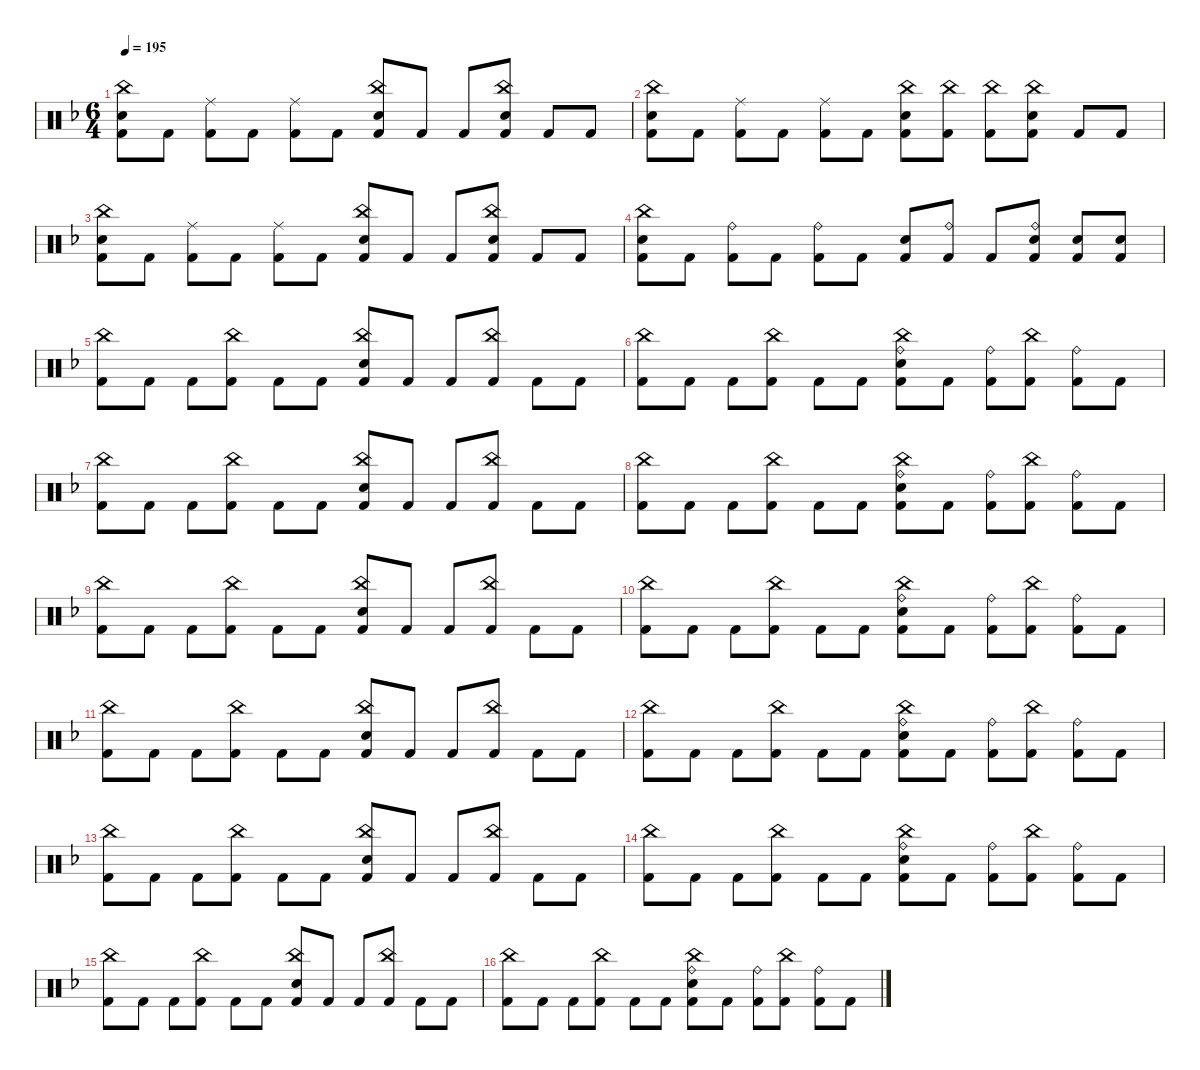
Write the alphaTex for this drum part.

\defaultSystemsLayout 4
\hideDynamics
\bracketExtendMode nobrackets
\singleTrackTrackNamePolicy hidden
\multiTrackTrackNamePolicy hidden
\firstSystemTrackNameMode fullname
\firstSystemTrackNameOrientation horizontal
\otherSystemsTrackNameOrientation horizontal
\track ("Drums" "drm.") {instrument percussion}
\staff {score}
\articulation defaults
\ts (6 4)
\tempo 195
\clef neutral
\ks dminor
("China (hit)"{acc forcenatural} "Snare (hit) 2"{acc forcenatural} "Kick (hit) 2"{acc forcenatural}).8{dy f beam Down} "Kick (hit) 2"{acc forcenatural}.8{beam Down} ("Ride (middle)"{acc forcenatural} "Kick (hit) 2"{acc forcenatural}).8{beam Down} "Kick (hit) 2"{acc forcenatural}.8{beam Down} ("Ride (middle)"{acc forcenatural} "Kick (hit) 2"{acc forcenatural}).8{beam Down} "Kick (hit) 2"{acc forcenatural}.8{beam Down} ("China (hit)"{acc forcenatural} "Snare (hit) 2"{acc forcenatural} "Kick (hit) 2"{acc forcenatural}).8{beam Up} "Kick (hit) 2"{acc forcenatural}.8{beam Up} "Kick (hit) 2"{acc forcenatural}.8{beam Up} ("China (hit)"{acc forcenatural} "Snare (hit) 2"{acc forcenatural} "Kick (hit) 2"{acc forcenatural}).8{beam Up} "Kick (hit) 2"{acc forcenatural}.8{beam Up} "Kick (hit) 2"{acc forcenatural}.8{beam Up} |
("China (hit)"{acc forcenatural} "Snare (hit) 2"{acc forcenatural} "Kick (hit) 2"{acc forcenatural}).8{beam Down} "Kick (hit) 2"{acc forcenatural}.8{beam Down} ("Ride (middle)"{acc forcenatural} "Kick (hit) 2"{acc forcenatural}).8{beam Down} "Kick (hit) 2"{acc forcenatural}.8{beam Down} ("Ride (middle)"{acc forcenatural} "Kick (hit) 2"{acc forcenatural}).8{beam Down} "Kick (hit) 2"{acc forcenatural}.8{beam Down} ("China (hit)"{acc forcenatural} "Snare (hit) 2"{acc forcenatural} "Kick (hit) 2"{acc forcenatural}).8{beam Down} ("China (hit)"{acc forcenatural} "Kick (hit) 2"{acc forcenatural}).8{beam Down} ("China (hit)"{acc forcenatural} "Kick (hit) 2"{acc forcenatural}).8{beam Down} ("China (hit)"{acc forcenatural} "Snare (hit) 2"{acc forcenatural} "Kick (hit) 2"{acc forcenatural}).8{beam Up} "Kick (hit) 2"{acc forcenatural}.8{beam Up} "Kick (hit) 2"{acc forcenatural}.8{beam Up} |
("China (hit)"{acc forcenatural} "Snare (hit) 2"{acc forcenatural} "Kick (hit) 2"{acc forcenatural}).8{beam Down} "Kick (hit) 2"{acc forcenatural}.8{beam Down} ("Ride (middle)"{acc forcenatural} "Kick (hit) 2"{acc forcenatural}).8{beam Down} "Kick (hit) 2"{acc forcenatural}.8{beam Down} ("Ride (middle)"{acc forcenatural} "Kick (hit) 2"{acc forcenatural}).8{beam Down} "Kick (hit) 2"{acc forcenatural}.8{beam Down} ("China (hit)"{acc forcenatural} "Snare (hit) 2"{acc forcenatural} "Kick (hit) 2"{acc forcenatural}).8{beam Up} "Kick (hit) 2"{acc forcenatural}.8{beam Up} "Kick (hit) 2"{acc forcenatural}.8{beam Up} ("China (hit)"{acc forcenatural} "Snare (hit) 2"{acc forcenatural} "Kick (hit) 2"{acc forcenatural}).8{beam Up} "Kick (hit) 2"{acc forcenatural}.8{beam Up} "Kick (hit) 2"{acc forcenatural}.8{beam Up} |
("China (hit)"{acc forcenatural} "Snare (hit) 2"{acc forcenatural} "Kick (hit) 2"{acc forcenatural}).8{beam Down} "Kick (hit) 2"{acc forcenatural}.8{beam Down} ("Ride (bell)"{acc forcenatural} "Kick (hit) 2"{acc forcenatural}).8{beam Down} "Kick (hit) 2"{acc forcenatural}.8{beam Down} ("Ride (bell)"{acc forcenatural} "Kick (hit) 2"{acc forcenatural}).8{beam Down} "Kick (hit) 2"{acc forcenatural}.8{beam Down} ("Snare (hit) 2"{acc forcenatural} "Kick (hit) 2"{acc forcenatural}).8{beam Up} ("Ride (bell)"{acc forcenatural} "Kick (hit) 2"{acc forcenatural}).8{beam Up} "Kick (hit) 2"{acc forcenatural}.8{beam Up} ("Ride (bell)"{acc forcenatural} "Snare (hit) 2"{acc forcenatural} "Kick (hit) 2"{acc forcenatural}).8{beam Up} ("Snare (hit) 2"{acc forcenatural} "Kick (hit) 2"{acc forcenatural}).8{beam Up} ("Snare (hit) 2"{acc forcenatural} "Kick (hit) 2"{acc forcenatural}).8{beam Up} |
("China (hit)"{acc forcenatural} "Kick (hit) 2"{acc forcenatural}).8{beam Down} "Kick (hit) 2"{acc forcenatural}.8{beam Down} "Kick (hit) 2"{acc forcenatural}.8{beam Down} ("China (hit)"{acc forcenatural} "Kick (hit) 2"{acc forcenatural}).8{beam Down} "Kick (hit) 2"{acc forcenatural}.8{beam Down} "Kick (hit) 2"{acc forcenatural}.8{beam Down} ("China (hit)"{acc forcenatural} "Snare (hit) 2"{acc forcenatural} "Kick (hit) 2"{acc forcenatural}).8{beam Up} "Kick (hit) 2"{acc forcenatural}.8{beam Up} "Kick (hit) 2"{acc forcenatural}.8{beam Up} ("China (hit)"{acc forcenatural} "Kick (hit) 2"{acc forcenatural}).8{beam Down} "Kick (hit) 2"{acc forcenatural}.8{beam Down} "Kick (hit) 2"{acc forcenatural}.8{beam Down} |
("China (hit)"{acc forcenatural} "Kick (hit) 2"{acc forcenatural}).8{beam Down} "Kick (hit) 2"{acc forcenatural}.8{beam Down} "Kick (hit) 2"{acc forcenatural}.8{beam Down} ("China (hit)"{acc forcenatural} "Kick (hit) 2"{acc forcenatural}).8{beam Down} "Kick (hit) 2"{acc forcenatural}.8{beam Down} "Kick (hit) 2"{acc forcenatural}.8{beam Down} ("China (hit)"{acc forcenatural} "Ride (bell)"{acc forcenatural} "Snare (hit) 2"{acc forcenatural} "Kick (hit) 2"{acc forcenatural}).8{beam Down} "Kick (hit) 2"{acc forcenatural}.8{beam Down} ("Ride (bell)"{acc forcenatural} "Kick (hit) 2"{acc forcenatural}).8{beam Down} ("China (hit)"{acc forcenatural} "Kick (hit) 2"{acc forcenatural}).8{beam Down} ("Ride (bell)"{acc forcenatural} "Kick (hit) 2"{acc forcenatural}).8{beam Down} "Kick (hit) 2"{acc forcenatural}.8{beam Down} |
("China (hit)"{acc forcenatural} "Kick (hit) 2"{acc forcenatural}).8{beam Down} "Kick (hit) 2"{acc forcenatural}.8{beam Down} "Kick (hit) 2"{acc forcenatural}.8{beam Down} ("China (hit)"{acc forcenatural} "Kick (hit) 2"{acc forcenatural}).8{beam Down} "Kick (hit) 2"{acc forcenatural}.8{beam Down} "Kick (hit) 2"{acc forcenatural}.8{beam Down} ("China (hit)"{acc forcenatural} "Snare (hit) 2"{acc forcenatural} "Kick (hit) 2"{acc forcenatural}).8{beam Up} "Kick (hit) 2"{acc forcenatural}.8{beam Up} "Kick (hit) 2"{acc forcenatural}.8{beam Up} ("China (hit)"{acc forcenatural} "Kick (hit) 2"{acc forcenatural}).8{beam Down} "Kick (hit) 2"{acc forcenatural}.8{beam Down} "Kick (hit) 2"{acc forcenatural}.8{beam Down} |
("China (hit)"{acc forcenatural} "Kick (hit) 2"{acc forcenatural}).8{beam Down} "Kick (hit) 2"{acc forcenatural}.8{beam Down} "Kick (hit) 2"{acc forcenatural}.8{beam Down} ("China (hit)"{acc forcenatural} "Kick (hit) 2"{acc forcenatural}).8{beam Down} "Kick (hit) 2"{acc forcenatural}.8{beam Down} "Kick (hit) 2"{acc forcenatural}.8{beam Down} ("China (hit)"{acc forcenatural} "Ride (bell)"{acc forcenatural} "Snare (hit) 2"{acc forcenatural} "Kick (hit) 2"{acc forcenatural}).8{beam Down} "Kick (hit) 2"{acc forcenatural}.8{beam Down} ("Ride (bell)"{acc forcenatural} "Kick (hit) 2"{acc forcenatural}).8{beam Down} ("China (hit)"{acc forcenatural} "Kick (hit) 2"{acc forcenatural}).8{beam Down} ("Ride (bell)"{acc forcenatural} "Kick (hit) 2"{acc forcenatural}).8{beam Down} "Kick (hit) 2"{acc forcenatural}.8{beam Down} |
("China (hit)"{acc forcenatural} "Kick (hit) 2"{acc forcenatural}).8{beam Down} "Kick (hit) 2"{acc forcenatural}.8{beam Down} "Kick (hit) 2"{acc forcenatural}.8{beam Down} ("China (hit)"{acc forcenatural} "Kick (hit) 2"{acc forcenatural}).8{beam Down} "Kick (hit) 2"{acc forcenatural}.8{beam Down} "Kick (hit) 2"{acc forcenatural}.8{beam Down} ("China (hit)"{acc forcenatural} "Snare (hit) 2"{acc forcenatural} "Kick (hit) 2"{acc forcenatural}).8{beam Up} "Kick (hit) 2"{acc forcenatural}.8{beam Up} "Kick (hit) 2"{acc forcenatural}.8{beam Up} ("China (hit)"{acc forcenatural} "Kick (hit) 2"{acc forcenatural}).8{beam Down} "Kick (hit) 2"{acc forcenatural}.8{beam Down} "Kick (hit) 2"{acc forcenatural}.8{beam Down} |
("China (hit)"{acc forcenatural} "Kick (hit) 2"{acc forcenatural}).8{beam Down} "Kick (hit) 2"{acc forcenatural}.8{beam Down} "Kick (hit) 2"{acc forcenatural}.8{beam Down} ("China (hit)"{acc forcenatural} "Kick (hit) 2"{acc forcenatural}).8{beam Down} "Kick (hit) 2"{acc forcenatural}.8{beam Down} "Kick (hit) 2"{acc forcenatural}.8{beam Down} ("China (hit)"{acc forcenatural} "Ride (bell)"{acc forcenatural} "Snare (hit) 2"{acc forcenatural} "Kick (hit) 2"{acc forcenatural}).8{beam Down} "Kick (hit) 2"{acc forcenatural}.8{beam Down} ("Ride (bell)"{acc forcenatural} "Kick (hit) 2"{acc forcenatural}).8{beam Down} ("China (hit)"{acc forcenatural} "Kick (hit) 2"{acc forcenatural}).8{beam Down} ("Ride (bell)"{acc forcenatural} "Kick (hit) 2"{acc forcenatural}).8{beam Down} "Kick (hit) 2"{acc forcenatural}.8{beam Down} |
("China (hit)"{acc forcenatural} "Kick (hit) 2"{acc forcenatural}).8{beam Down} "Kick (hit) 2"{acc forcenatural}.8{beam Down} "Kick (hit) 2"{acc forcenatural}.8{beam Down} ("China (hit)"{acc forcenatural} "Kick (hit) 2"{acc forcenatural}).8{beam Down} "Kick (hit) 2"{acc forcenatural}.8{beam Down} "Kick (hit) 2"{acc forcenatural}.8{beam Down} ("China (hit)"{acc forcenatural} "Snare (hit) 2"{acc forcenatural} "Kick (hit) 2"{acc forcenatural}).8{beam Up} "Kick (hit) 2"{acc forcenatural}.8{beam Up} "Kick (hit) 2"{acc forcenatural}.8{beam Up} ("China (hit)"{acc forcenatural} "Kick (hit) 2"{acc forcenatural}).8{beam Down} "Kick (hit) 2"{acc forcenatural}.8{beam Down} "Kick (hit) 2"{acc forcenatural}.8{beam Down} |
("China (hit)"{acc forcenatural} "Kick (hit) 2"{acc forcenatural}).8{beam Down} "Kick (hit) 2"{acc forcenatural}.8{beam Down} "Kick (hit) 2"{acc forcenatural}.8{beam Down} ("China (hit)"{acc forcenatural} "Kick (hit) 2"{acc forcenatural}).8{beam Down} "Kick (hit) 2"{acc forcenatural}.8{beam Down} "Kick (hit) 2"{acc forcenatural}.8{beam Down} ("China (hit)"{acc forcenatural} "Ride (bell)"{acc forcenatural} "Snare (hit) 2"{acc forcenatural} "Kick (hit) 2"{acc forcenatural}).8{beam Down} "Kick (hit) 2"{acc forcenatural}.8{beam Down} ("Ride (bell)"{acc forcenatural} "Kick (hit) 2"{acc forcenatural}).8{beam Down} ("China (hit)"{acc forcenatural} "Kick (hit) 2"{acc forcenatural}).8{beam Down} ("Ride (bell)"{acc forcenatural} "Kick (hit) 2"{acc forcenatural}).8{beam Down} "Kick (hit) 2"{acc forcenatural}.8{beam Down} |
("China (hit)"{acc forcenatural} "Kick (hit) 2"{acc forcenatural}).8{beam Down} "Kick (hit) 2"{acc forcenatural}.8{beam Down} "Kick (hit) 2"{acc forcenatural}.8{beam Down} ("China (hit)"{acc forcenatural} "Kick (hit) 2"{acc forcenatural}).8{beam Down} "Kick (hit) 2"{acc forcenatural}.8{beam Down} "Kick (hit) 2"{acc forcenatural}.8{beam Down} ("China (hit)"{acc forcenatural} "Snare (hit) 2"{acc forcenatural} "Kick (hit) 2"{acc forcenatural}).8{beam Up} "Kick (hit) 2"{acc forcenatural}.8{beam Up} "Kick (hit) 2"{acc forcenatural}.8{beam Up} ("China (hit)"{acc forcenatural} "Kick (hit) 2"{acc forcenatural}).8{beam Down} "Kick (hit) 2"{acc forcenatural}.8{beam Down} "Kick (hit) 2"{acc forcenatural}.8{beam Down} |
("China (hit)"{acc forcenatural} "Kick (hit) 2"{acc forcenatural}).8{beam Down} "Kick (hit) 2"{acc forcenatural}.8{beam Down} "Kick (hit) 2"{acc forcenatural}.8{beam Down} ("China (hit)"{acc forcenatural} "Kick (hit) 2"{acc forcenatural}).8{beam Down} "Kick (hit) 2"{acc forcenatural}.8{beam Down} "Kick (hit) 2"{acc forcenatural}.8{beam Down} ("China (hit)"{acc forcenatural} "Ride (bell)"{acc forcenatural} "Snare (hit) 2"{acc forcenatural} "Kick (hit) 2"{acc forcenatural}).8{beam Down} "Kick (hit) 2"{acc forcenatural}.8{beam Down} ("Ride (bell)"{acc forcenatural} "Kick (hit) 2"{acc forcenatural}).8{beam Down} ("China (hit)"{acc forcenatural} "Kick (hit) 2"{acc forcenatural}).8{beam Down} ("Ride (bell)"{acc forcenatural} "Kick (hit) 2"{acc forcenatural}).8{beam Down} "Kick (hit) 2"{acc forcenatural}.8{beam Down} |
("China (hit)"{acc forcenatural} "Kick (hit) 2"{acc forcenatural}).8{beam Down} "Kick (hit) 2"{acc forcenatural}.8{beam Down} "Kick (hit) 2"{acc forcenatural}.8{beam Down} ("China (hit)"{acc forcenatural} "Kick (hit) 2"{acc forcenatural}).8{beam Down} "Kick (hit) 2"{acc forcenatural}.8{beam Down} "Kick (hit) 2"{acc forcenatural}.8{beam Down} ("China (hit)"{acc forcenatural} "Snare (hit) 2"{acc forcenatural} "Kick (hit) 2"{acc forcenatural}).8{beam Up} "Kick (hit) 2"{acc forcenatural}.8{beam Up} "Kick (hit) 2"{acc forcenatural}.8{beam Up} ("China (hit)"{acc forcenatural} "Kick (hit) 2"{acc forcenatural}).8{beam Down} "Kick (hit) 2"{acc forcenatural}.8{beam Down} "Kick (hit) 2"{acc forcenatural}.8{beam Down} |
("China (hit)"{acc forcenatural} "Kick (hit) 2"{acc forcenatural}).8{beam Down} "Kick (hit) 2"{acc forcenatural}.8{beam Down} "Kick (hit) 2"{acc forcenatural}.8{beam Down} ("China (hit)"{acc forcenatural} "Kick (hit) 2"{acc forcenatural}).8{beam Down} "Kick (hit) 2"{acc forcenatural}.8{beam Down} "Kick (hit) 2"{acc forcenatural}.8{beam Down} ("China (hit)"{acc forcenatural} "Ride (bell)"{acc forcenatural} "Snare (hit) 2"{acc forcenatural} "Kick (hit) 2"{acc forcenatural}).8{beam Down} "Kick (hit) 2"{acc forcenatural}.8{beam Down} ("Ride (bell)"{acc forcenatural} "Kick (hit) 2"{acc forcenatural}).8{beam Down} ("China (hit)"{acc forcenatural} "Kick (hit) 2"{acc forcenatural}).8{beam Down} ("Ride (bell)"{acc forcenatural} "Kick (hit) 2"{acc forcenatural}).8{beam Down} "Kick (hit) 2"{acc forcenatural}.8{beam Down}
